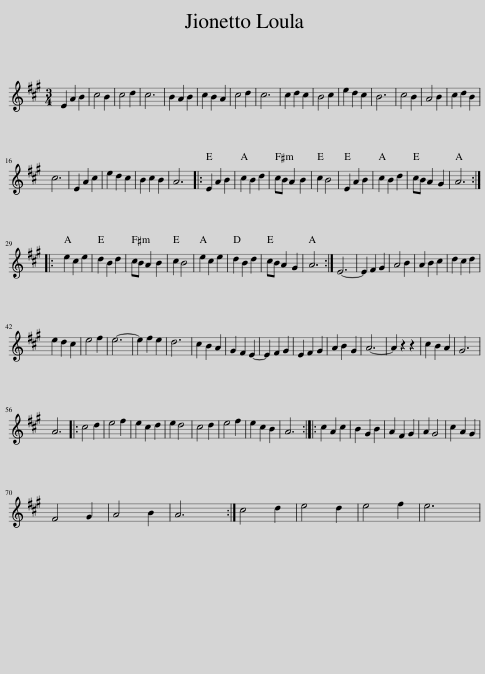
X:1
L:1/8
M:3/4
I:linebreak $
K:A
V:1 treble
V:1
 E2 A2 B2 | c4 B2 | c4 d2 | c6 | B2 A2 B2 | %5
 c2 B2 A2 | c4 d2 | c6 | c2 d2 c2 | B4 c2 | %10
 e2 d2 c2 | B6 | c4 B2 | A4 B2 | c2 d2 B2 |$ %15
 c6 | E2 A2 c2 | e2 d2 c2 | B2 c2 B2 | A6 |: %20
 E2 A2 B2 | c2 B2 d2 | cB A2 B2 | c2 B4 | E2 A2 B2 | %25
 c2 B2 d2 | cB A2 G2 | A6 ::$ e2 c2 e2 | d2 B2 d2 | %30
 cB A2 B2 | c2 B4 | e2 c2 e2 | d2 B2 d2 | cB A2 G2 | %35
 A6 :| E6- | E2 F2 G2 | A4 B2 | A2 B2 c2 | %40
 d2 c2 d2 |$ e2 d2 c2 | e4 f2 | e6- | e2 f2 e2 | %45
 d6 | c2 B2 A2 | G2 F2 E2- | E2 F2 G2 | E2 F2 G2 | %50
 A2 B2 G2 | A6- | A2 z2 z2 | c2 B2 A2 | G6 |$ %55
 A6 |: c4 d2 | e4 f2 | e2 c2 d2 | e2 d4 | %60
 c4 d2 | e4 f2 | e2 c2 B2 | A6 :: c2 A2 c2 | %65
 B2 G2 B2 | A2 F2 G2 | A2 G4 | c2 A2 G2 |$ F4 G2 | %70
 A4 B2 | A6 :| c4 d2 | e4 d2 | e4 f2 | %75
 e6 | %76
